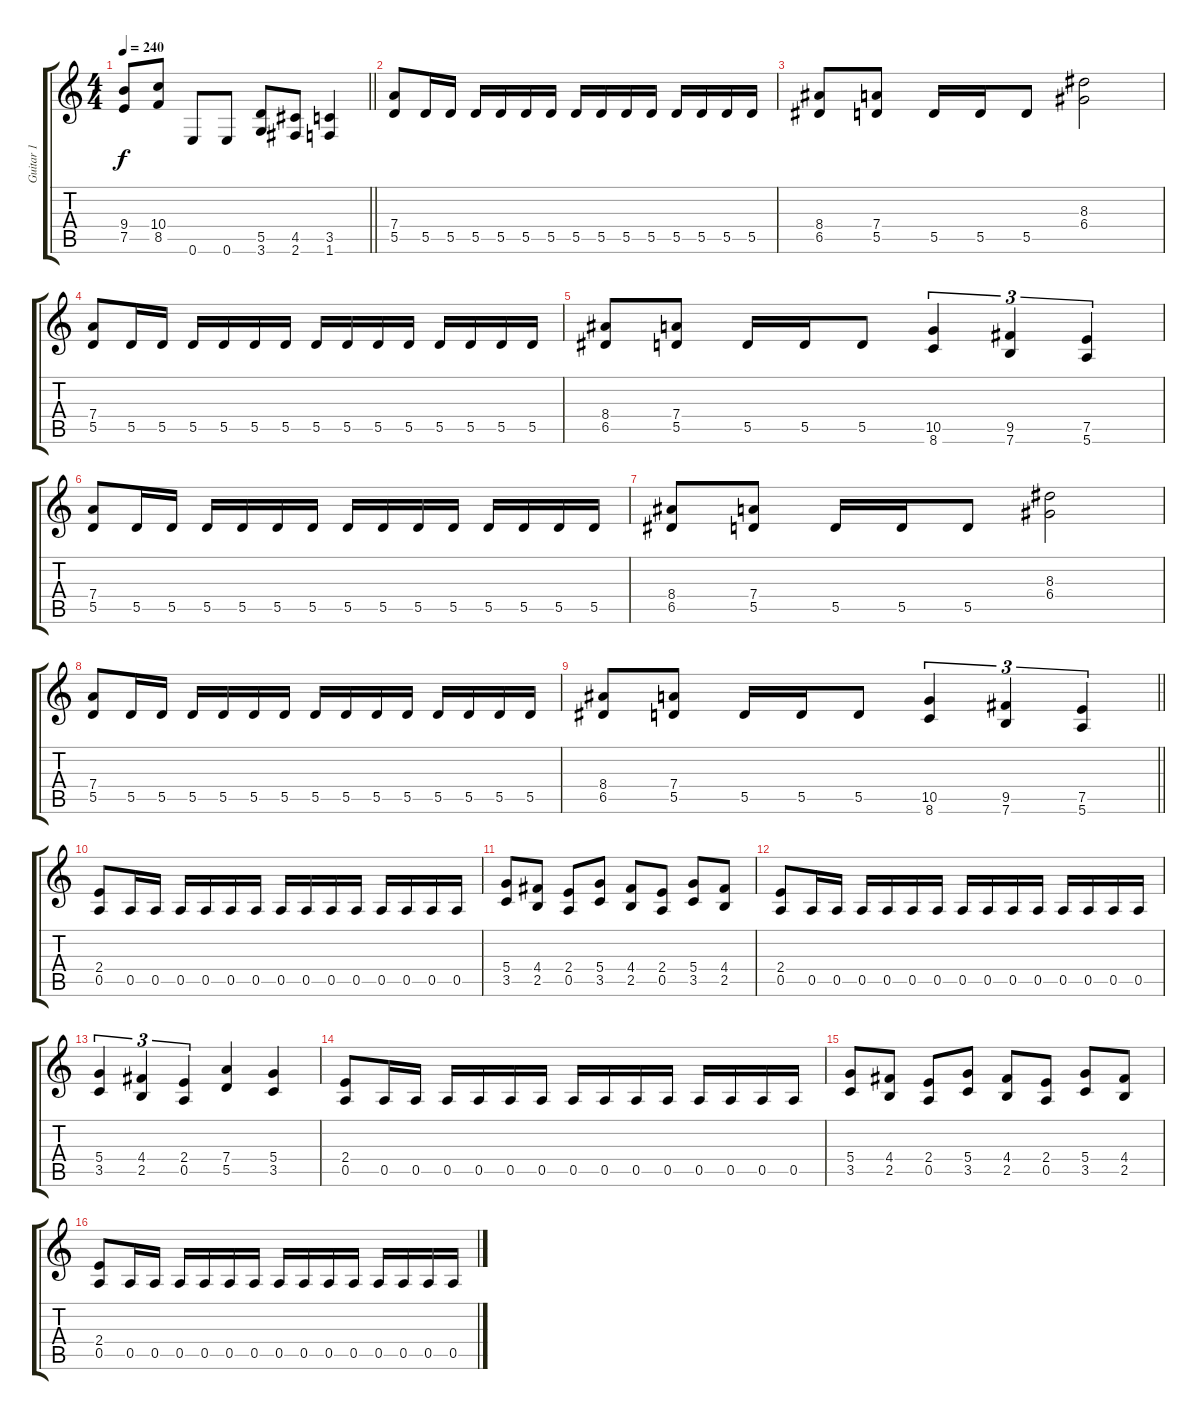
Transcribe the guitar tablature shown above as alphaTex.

\track ("Guitar 1" "Guitar 1") {instrument distortionguitar}
\staff {score tabs}
\tuning (E4 B3 G3 D3 A2 E2) {hide}
\ts (4 4)
\tempo 240
\clef g2
\barLineRight lightlight
\ks c
(9.4 7.5).8{dy f} (10.4 8.5).8 0.6.8 0.6.8 (5.5 3.6).8 (4.5 2.6).8 (3.5 1.6).4 |
(7.4 5.5).8 5.5.16 5.5.16 5.5.16 5.5.16 5.5.16 5.5.16 5.5.16 5.5.16 5.5.16 5.5.16 5.5.16 5.5.16 5.5.16 5.5.16 |
(8.4 6.5).8 (7.4 5.5).8 5.5.16 5.5.16 5.5.8 (8.3 6.4).2 |
(7.4 5.5).8 5.5.16 5.5.16 5.5.16 5.5.16 5.5.16 5.5.16 5.5.16 5.5.16 5.5.16 5.5.16 5.5.16 5.5.16 5.5.16 5.5.16 |
(8.4 6.5).8 (7.4 5.5).8 5.5.16 5.5.16 5.5.8 (10.5 8.6).4{tu (3 2)} (9.5 7.6).4{tu (3 2)} (7.5 5.6).4{tu (3 2)} |
(7.4 5.5).8 5.5.16 5.5.16 5.5.16 5.5.16 5.5.16 5.5.16 5.5.16 5.5.16 5.5.16 5.5.16 5.5.16 5.5.16 5.5.16 5.5.16 |
(8.4 6.5).8 (7.4 5.5).8 5.5.16 5.5.16 5.5.8 (8.3 6.4).2 |
(7.4 5.5).8 5.5.16 5.5.16 5.5.16 5.5.16 5.5.16 5.5.16 5.5.16 5.5.16 5.5.16 5.5.16 5.5.16 5.5.16 5.5.16 5.5.16 |
\barLineRight lightlight
(8.4 6.5).8 (7.4 5.5).8 5.5.16 5.5.16 5.5.8 (10.5 8.6).4{tu (3 2)} (9.5 7.6).4{tu (3 2)} (7.5 5.6).4{tu (3 2)} |
(2.4 0.5).8 0.5.16 0.5.16 0.5.16 0.5.16 0.5.16 0.5.16 0.5.16 0.5.16 0.5.16 0.5.16 0.5.16 0.5.16 0.5.16 0.5.16 |
(5.4 3.5).8 (4.4 2.5).8 (2.4 0.5).8 (5.4 3.5).8 (4.4 2.5).8 (2.4 0.5).8 (5.4 3.5).8 (4.4 2.5).8 |
(2.4 0.5).8 0.5.16 0.5.16 0.5.16 0.5.16 0.5.16 0.5.16 0.5.16 0.5.16 0.5.16 0.5.16 0.5.16 0.5.16 0.5.16 0.5.16 |
(5.4 3.5).4{tu (3 2)} (4.4 2.5).4{tu (3 2)} (2.4 0.5).4{tu (3 2)} (7.4 5.5).4 (5.4 3.5).4 |
(2.4 0.5).8 0.5.16 0.5.16 0.5.16 0.5.16 0.5.16 0.5.16 0.5.16 0.5.16 0.5.16 0.5.16 0.5.16 0.5.16 0.5.16 0.5.16 |
(5.4 3.5).8 (4.4 2.5).8 (2.4 0.5).8 (5.4 3.5).8 (4.4 2.5).8 (2.4 0.5).8 (5.4 3.5).8 (4.4 2.5).8 |
(2.4 0.5).8 0.5.16 0.5.16 0.5.16 0.5.16 0.5.16 0.5.16 0.5.16 0.5.16 0.5.16 0.5.16 0.5.16 0.5.16 0.5.16 0.5.16
